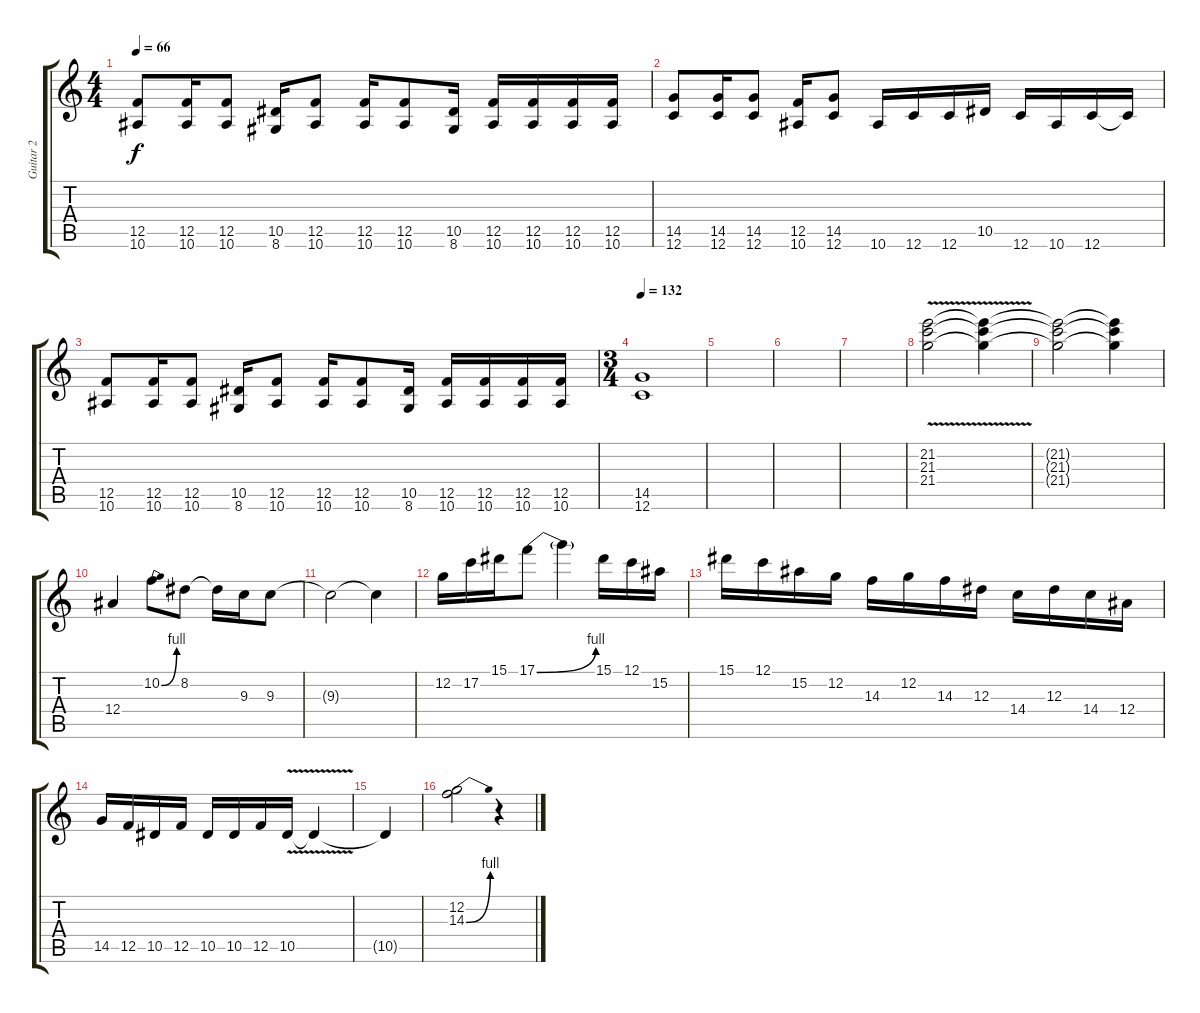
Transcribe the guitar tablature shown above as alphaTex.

\track ("Guitar 2" "Guitar 2") {instrument overdrivenguitar}
\staff {score tabs}
\tuning (C4 G3 Eb3 Bb2 F2 C2) {hide}
\ts (4 4)
\tempo 66
\clef g2
\ks c
(12.5 10.6).8{dy f} (12.5 10.6).16 (12.5 10.6).8 (10.5 8.6).16 (12.5 10.6).8 (12.5 10.6).16 (12.5 10.6).8 (10.5 8.6).16 (12.5 10.6).16 (12.5 10.6).16 (12.5 10.6).16 (12.5 10.6).16 |
(14.5 12.6).8 (14.5 12.6).16 (14.5 12.6).8 (12.5 10.6).16 (14.5 12.6).8 10.6.16 12.6.16 12.6.16 10.5.16 12.6.16 10.6.16 12.6.16 12.6{t}.16 |
(12.5 10.6).8 (12.5 10.6).16 (12.5 10.6).8 (10.5 8.6).16 (12.5 10.6).8 (12.5 10.6).16 (12.5 10.6).8 (10.5 8.6).16 (12.5 10.6).16 (12.5 10.6).16 (12.5 10.6).16 (12.5 10.6).16 |
\ts (3 4)
\tempo 132
(14.5 12.6).1 |
|
|
|
(21.2 21.3 21.4{v}).2 (21.2{t} 21.3{t} 21.4{t}).4 |
(21.2{t} 21.3{t} 21.4{t}).2 (21.2{t} 21.3{t} 21.4{t}).4 |
12.4.4 10.2{be (bend 0 0 60 4)}.8 8.2.8 8.2{t}.16 9.3.16 9.3.8 |
9.3{t}.2 9.3{t}.4 |
12.2.16 17.2.16 15.1.16 17.1{be (bend 0 0 60 4)}.8 17.1{t}.4 15.1.16 12.1.16 15.2.16 |
15.1.16 12.1.16 15.2.16 12.2.16 14.3.16 12.2.16 14.3.16 12.3.16 14.4.16 12.3.16 14.4.16 12.4.16 |
14.5.16 12.5.16 10.5.16 12.5.16 10.5.16 10.5.16 12.5.16 10.5{v}.16 10.5{t}.4 |
10.5{t}.4 |
(12.2 14.3{be (bend 0 0 60 4)}).2 r.4
